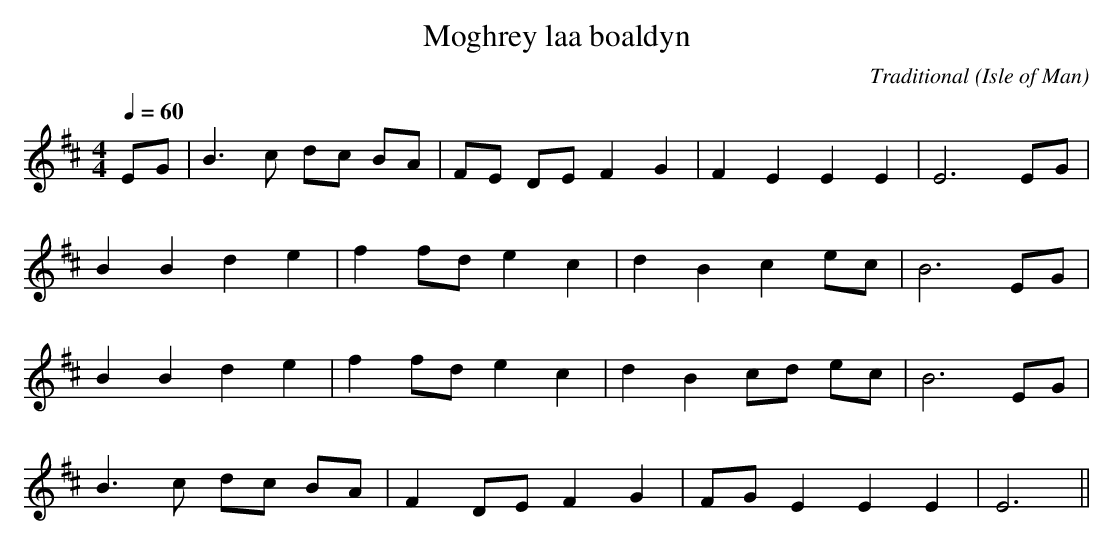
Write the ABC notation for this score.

X:1
T:Moghrey laa boaldyn
C:Traditional
O:Isle of Man
M:4/4
L:1/4
Q:60
K:D
E/G/|B>c d/c/ B/A/|F/E/ D/E/ F G|F E E E|E3 E/G/|
B B d e|f f/d/ e c|d B c e/c/|B3 E/G/|
B B d e|f f/d/ e c|d B c/d/ e/c/|B3 E/G/|
B>c d/c/ B/A/|F D/E/ F G|F/G/ E E E|E3||
